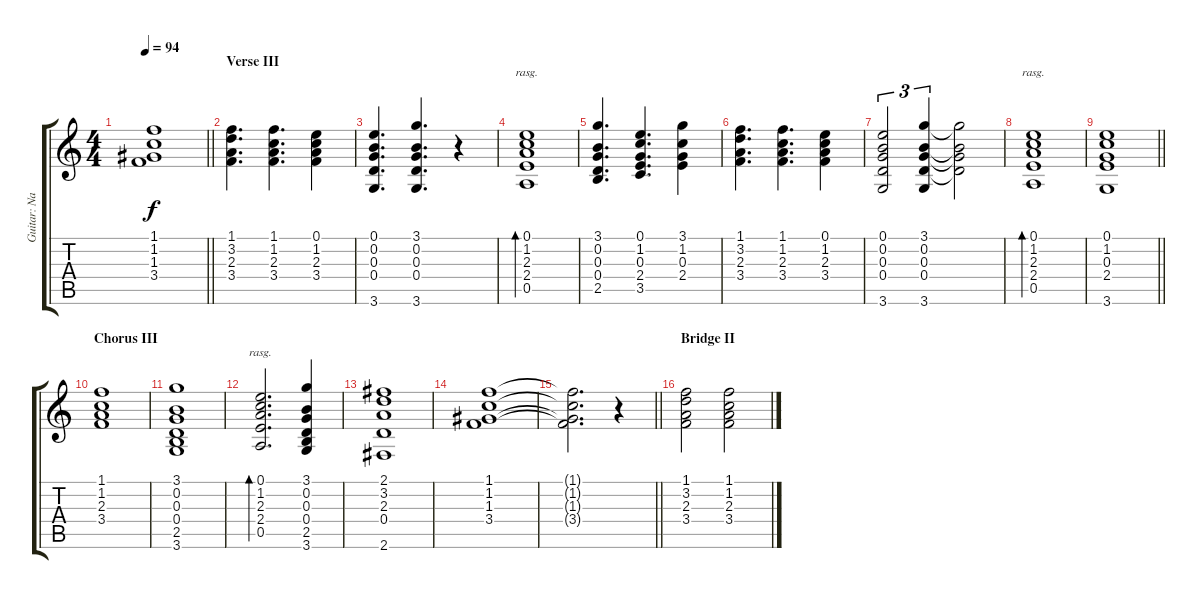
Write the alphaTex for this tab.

\track ("Guitar: Nancy" "Guitar: Na") {instrument electricguitarclean}
\staff {score tabs}
\tuning (E4 B3 G3 D3 A2 E2) {hide}
\ts (4 4)
\tempo 94
\clef g2
\barLineRight lightlight
\ks c
(1.1{t} 1.2{t} 1.3{t} 3.4{t}).1{dy f} |
\section ("" "Verse III")
(1.1 3.2 2.3 3.4).4{d} (1.1 1.2 2.3 3.4).4{d} (0.1 1.2 2.3 3.4).4 |
(0.1 0.2 0.3 0.4 3.6).4{d} (3.1 0.2 0.3 0.4 3.6).4{d} r.4 |
(0.1 1.2 2.3 2.4 0.5).1{bd 480 rasg ii} |
(3.1 0.2 0.3 0.4 2.5).4{d} (0.1 1.2 0.3 2.4 3.5).4{d} (3.1 1.2 0.3 2.4).4 |
(1.1 3.2 2.3 3.4).4{d} (1.1 1.2 2.3 3.4).4{d} (0.1 1.2 2.3 3.4).4 |
(0.1 0.2 0.3 0.4 3.6).2{tu (3 2)} (3.1 0.2 0.3 0.4 3.6).4{tu (3 2)} (3.1{t} 0.2{t} 0.3{t} 0.4{t}).2 |
(0.1 1.2 2.3 2.4 0.5).1{bd 480 rasg ii} |
\barLineRight lightlight
(0.1 1.2 0.3 2.4 3.6).1 |
\section ("" "Chorus III")
(1.1 1.2 2.3 3.4).1 |
(3.1 0.2 0.3 0.4 2.5 3.6).1 |
(0.1 1.2 2.3 2.4 0.5).2{d bd 480 rasg ii} (3.1 0.2 0.3 0.4 2.5 3.6).4 |
(2.1 3.2 2.3 0.4 2.6).1 |
(1.1 1.2 1.3 3.4).1 |
\barLineRight lightlight
(1.1{t} 1.2{t} 1.3{t} 3.4{t}).2{d} r.4 |
\section ("" "Bridge II")
(1.1 3.2 2.3 3.4).2 (1.1 1.2 2.3 3.4).2
